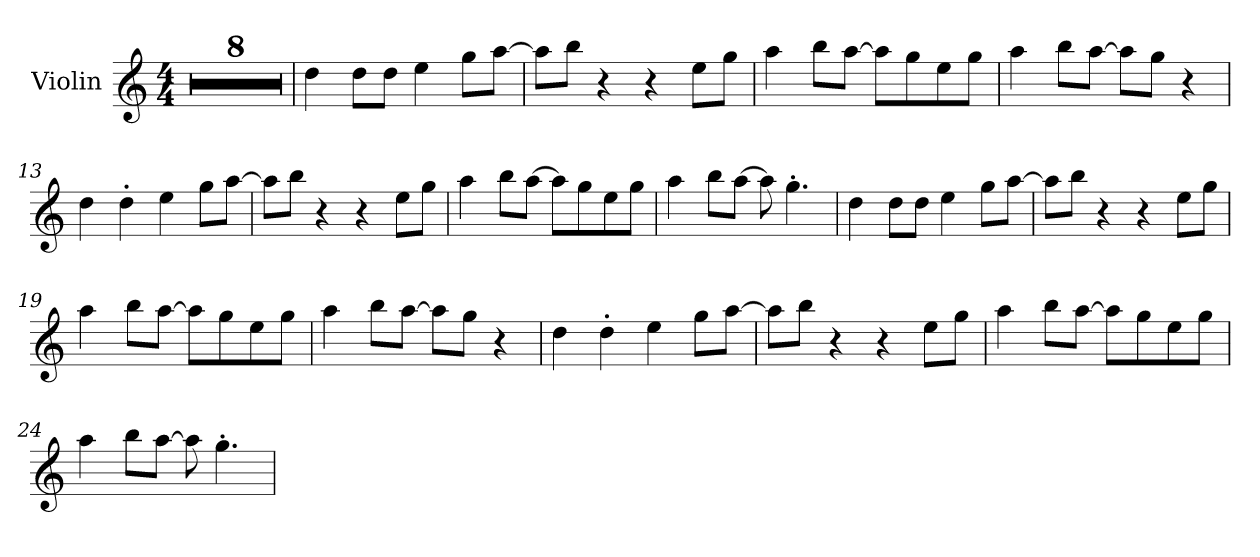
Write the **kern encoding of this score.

**kern
*part1
*staff1
*I"Violin
*I'Vln.
*clefG2
*k[]
*M4/4
=1
1r
=2
1r
=3
1r
=4
1r
=5
1r
=6
1r
=7
1r
=8
1r
=9
4dd\
8dd\L
8dd\J
4ee\
8gg\L
[8aa\J
=10
8aa\L]
8bb\J
4r
4r
8ee\L
8gg\J
=11
4aa\
8bb\L
[8aa\J
8aa\L]
8gg\
8ee\
8gg\J
!!LO:LB:g=z
=12
4aa\
8bb\L
[8aa\J
8aa\L]
8gg\J
4r
=13
4dd\
4dd'\
4ee\
8gg\L
[8aa\J
=14
8aa\L]
8bb\J
4r
4r
8ee\L
8gg\J
=15
4aa\
8bb\L
[8aa\J
8aa\L]
8gg\
8ee\
8gg\J
=16
4aa\
8bb\L
[8aa\J
8aa\]
4.gg'\
=17
4dd\
8dd\L
8dd\J
4ee\
8gg\L
[8aa\J
!!LO:LB:g=z
=18
8aa\L]
8bb\J
4r
4r
8ee\L
8gg\J
=19
4aa\
8bb\L
[8aa\J
8aa\L]
8gg\
8ee\
8gg\J
=20
4aa\
8bb\L
[8aa\J
8aa\L]
8gg\J
4r
=21
4dd\
4dd'\
4ee\
8gg\L
[8aa\J
=22
8aa\L]
8bb\J
4r
4r
8ee\L
8gg\J
=23
4aa\
8bb\L
[8aa\J
8aa\L]
8gg\
8ee\
8gg\J
!!LO:LB:g=z
=24
4aa\
8bb\L
[8aa\J
8aa\]
4.gg'\
=
*-
